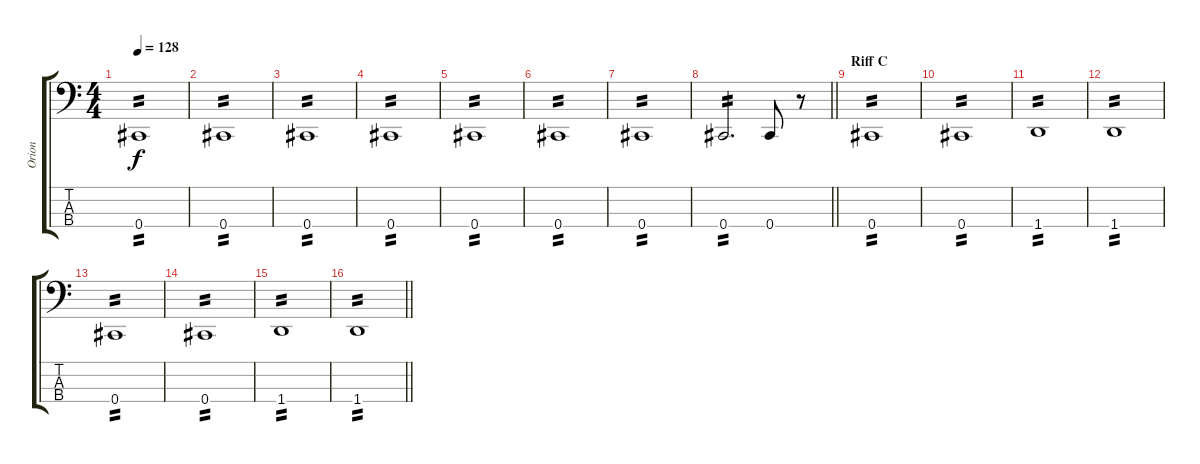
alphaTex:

\track ("Orion" "Orion") {instrument electricbassfinger}
\staff {score tabs}
\tuning (E2 B1 Gb1 Db1) {hide}
\ts (4 4)
\tempo 128
\clef f4
\ks c
0.4.1{tp 2 dy f} |
0.4.1{tp 2} |
0.4.1{tp 2} |
0.4.1{tp 2} |
0.4.1{tp 2} |
0.4.1{tp 2} |
0.4.1{tp 2} |
\barLineRight lightlight
0.4.2{d tp 2} 0.4.8 r.8 |
\section ("" "Riff C")
0.4.1{tp 2} |
0.4.1{tp 2} |
1.4.1{tp 2} |
1.4.1{tp 2} |
0.4.1{tp 2} |
0.4.1{tp 2} |
1.4.1{tp 2} |
\barLineRight lightlight
1.4.1{tp 2}
